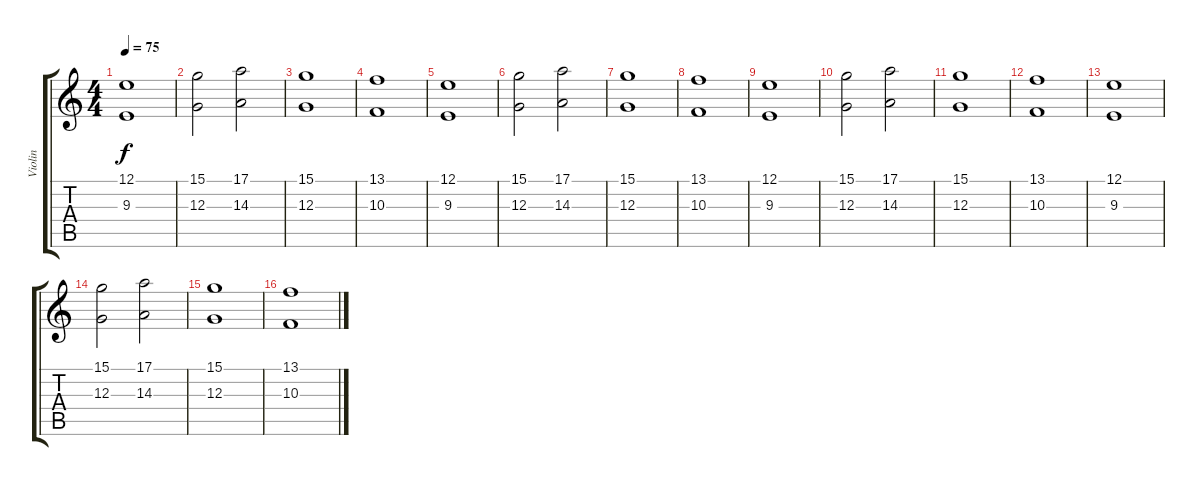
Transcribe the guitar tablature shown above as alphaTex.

\track ("Violin" "Violin") {instrument violin}
\staff {score tabs}
\tuning (E4 B3 G3 D3 A2 E2) {hide}
\ts (4 4)
\tempo 75
\clef g2
\ks c
(12.1 9.3).1{dy f} |
(15.1 12.3).2 (17.1 14.3).2 |
(15.1 12.3).1 |
(13.1 10.3).1 |
(12.1 9.3).1 |
(15.1 12.3).2 (17.1 14.3).2 |
(15.1 12.3).1 |
(13.1 10.3).1 |
(12.1 9.3).1 |
(15.1 12.3).2 (17.1 14.3).2 |
(15.1 12.3).1 |
(13.1 10.3).1 |
(12.1 9.3).1 |
(15.1 12.3).2 (17.1 14.3).2 |
(15.1 12.3).1 |
(13.1 10.3).1
